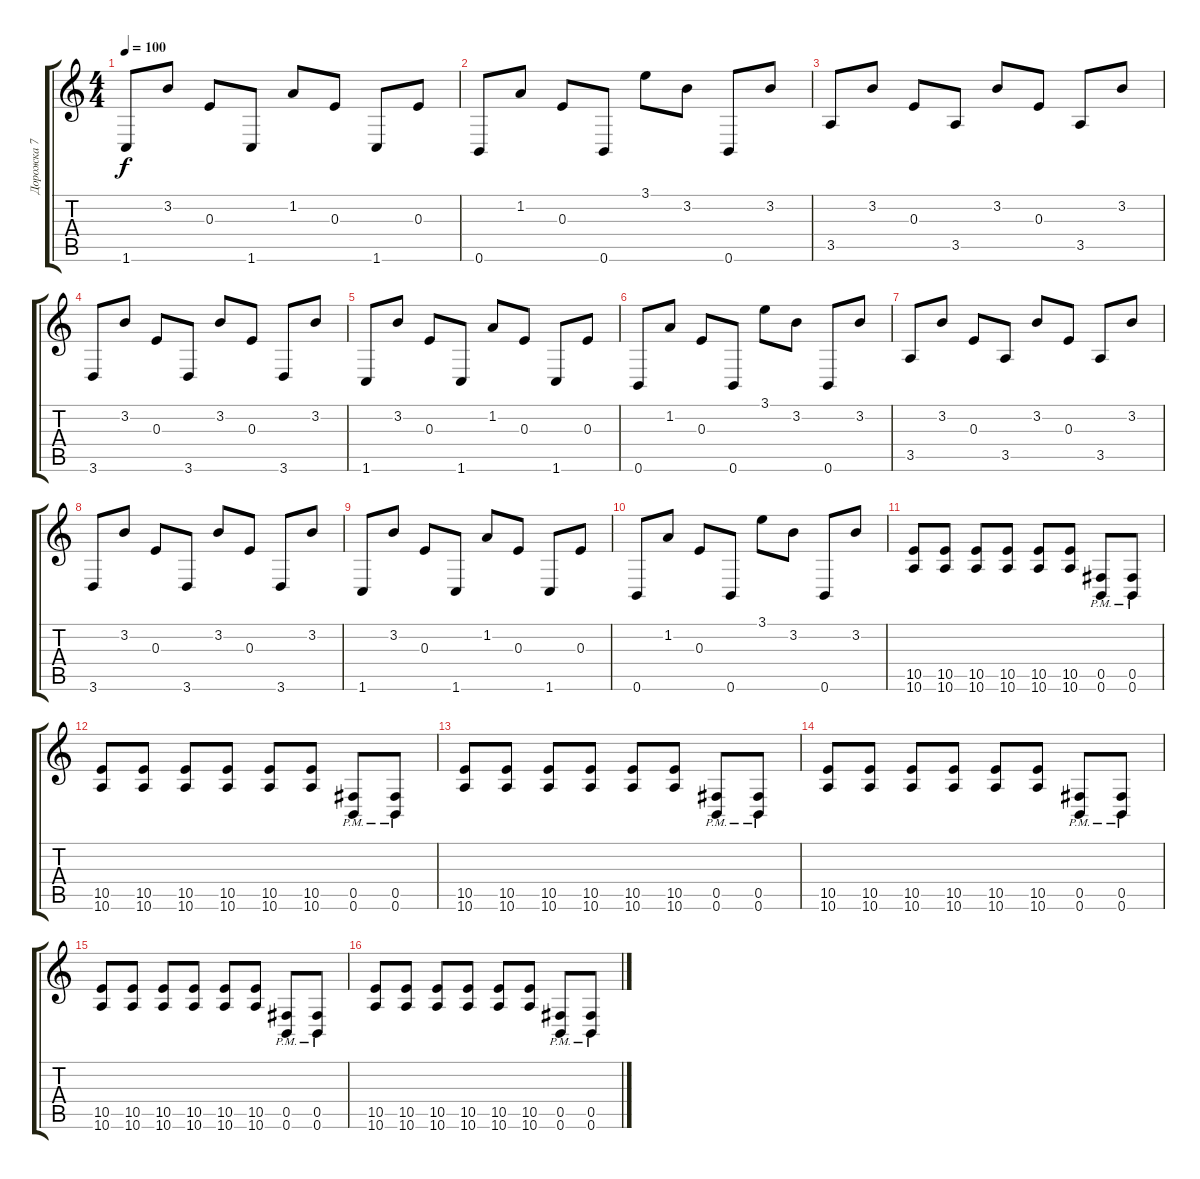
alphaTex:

\track ("Дорожка 7" "Дорожка 7") {instrument overdrivenguitar}
\staff {score tabs}
\tuning (Db4 Ab3 E3 B2 Gb2 B1) {hide}
\ts (4 4)
\tempo 100
\clef g2
\ks c
1.6.8{dy f} 3.2.8 0.3.8 1.6.8 1.2.8 0.3.8 1.6.8 0.3.8 |
0.6.8 1.2.8 0.3.8 0.6.8 3.1.8 3.2.8 0.6.8 3.2.8 |
3.5.8 3.2.8 0.3.8 3.5.8 3.2.8 0.3.8 3.5.8 3.2.8 |
3.6.8 3.2.8 0.3.8 3.6.8 3.2.8 0.3.8 3.6.8 3.2.8 |
1.6.8 3.2.8 0.3.8 1.6.8 1.2.8 0.3.8 1.6.8 0.3.8 |
0.6.8 1.2.8 0.3.8 0.6.8 3.1.8 3.2.8 0.6.8 3.2.8 |
3.5.8 3.2.8 0.3.8 3.5.8 3.2.8 0.3.8 3.5.8 3.2.8 |
3.6.8 3.2.8 0.3.8 3.6.8 3.2.8 0.3.8 3.6.8 3.2.8 |
1.6.8 3.2.8 0.3.8 1.6.8 1.2.8 0.3.8 1.6.8 0.3.8 |
0.6.8 1.2.8 0.3.8 0.6.8 3.1.8 3.2.8 0.6.8 3.2.8 |
(10.5 10.6).8 (10.5 10.6).8 (10.5 10.6).8 (10.5 10.6).8 (10.5 10.6).8 (10.5 10.6).8 (0.5{pm} 0.6{pm}).8 (0.5{pm} 0.6{pm}).8 |
(10.5 10.6).8 (10.5 10.6).8 (10.5 10.6).8 (10.5 10.6).8 (10.5 10.6).8 (10.5 10.6).8 (0.5{pm} 0.6{pm}).8 (0.5{pm} 0.6{pm}).8 |
(10.5 10.6).8 (10.5 10.6).8 (10.5 10.6).8 (10.5 10.6).8 (10.5 10.6).8 (10.5 10.6).8 (0.5{pm} 0.6{pm}).8 (0.5{pm} 0.6{pm}).8 |
(10.5 10.6).8 (10.5 10.6).8 (10.5 10.6).8 (10.5 10.6).8 (10.5 10.6).8 (10.5 10.6).8 (0.5{pm} 0.6{pm}).8 (0.5{pm} 0.6{pm}).8 |
(10.5 10.6).8 (10.5 10.6).8 (10.5 10.6).8 (10.5 10.6).8 (10.5 10.6).8 (10.5 10.6).8 (0.5{pm} 0.6{pm}).8 (0.5{pm} 0.6{pm}).8 |
(10.5 10.6).8 (10.5 10.6).8 (10.5 10.6).8 (10.5 10.6).8 (10.5 10.6).8 (10.5 10.6).8 (0.5{pm} 0.6{pm}).8 (0.5{pm} 0.6{pm}).8
